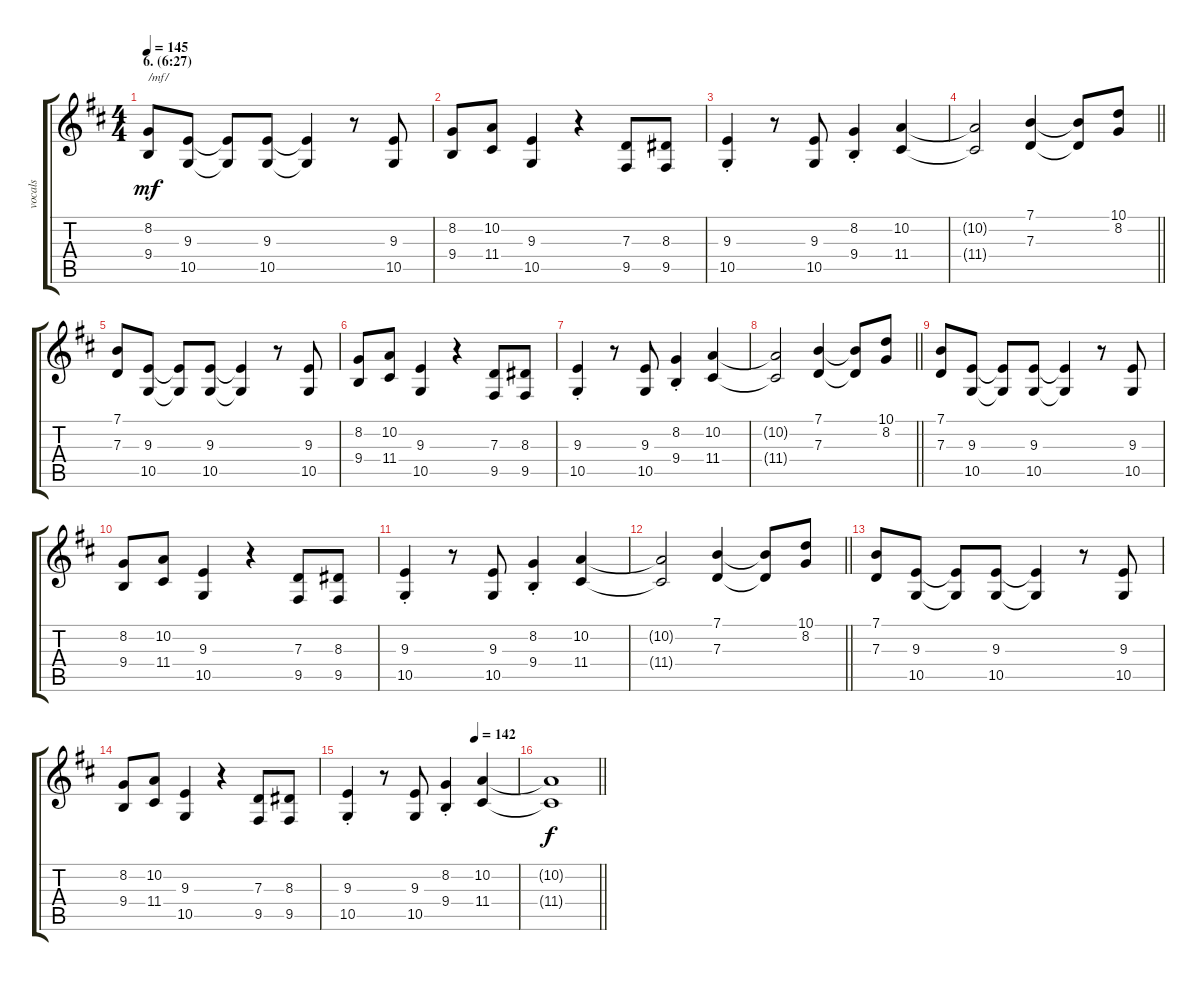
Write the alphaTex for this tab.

\track ("vocals" "vocals") {instrument clarinet}
\staff {score tabs}
\tuning (E4 B3 G3 D3 A2 E2) {hide}
\ts (4 4)
\section ("" "6. (6:27)")
\tempo 145
\clef g2
\ks d
(8.2 9.4).8{txt "/mf/" dy mf} (9.3 10.5).8 (9.3{t} 10.5{t}).8 (9.3 10.5).8 (9.3{t} 10.5{t}).4 r.8 (9.3 10.5).8 |
(8.2 9.4).8 (10.2 11.4).8 (9.3 10.5).4 r.4 (7.3 9.5).8 (8.3 9.5).8 |
(9.3{st} 10.5{st}).4 r.8 (9.3 10.5).8 (8.2{st} 9.4{st}).4 (10.2 11.4).4 |
\barLineRight lightlight
(10.2{t} 11.4{t}).2 (7.1 7.3).4 (7.1{t} 7.3{t}).8 (10.1 8.2).8 |
(7.1 7.3).8 (9.3 10.5).8 (9.3{t} 10.5{t}).8 (9.3 10.5).8 (9.3{t} 10.5{t}).4 r.8 (9.3 10.5).8 |
(8.2 9.4).8 (10.2 11.4).8 (9.3 10.5).4 r.4 (7.3 9.5).8 (8.3 9.5).8 |
(9.3{st} 10.5{st}).4 r.8 (9.3 10.5).8 (8.2{st} 9.4{st}).4 (10.2 11.4).4 |
\barLineRight lightlight
(10.2{t} 11.4{t}).2 (7.1 7.3).4 (7.1{t} 7.3{t}).8 (10.1 8.2).8 |
(7.1 7.3).8 (9.3 10.5).8 (9.3{t} 10.5{t}).8 (9.3 10.5).8 (9.3{t} 10.5{t}).4 r.8 (9.3 10.5).8 |
(8.2 9.4).8 (10.2 11.4).8 (9.3 10.5).4 r.4 (7.3 9.5).8 (8.3 9.5).8 |
(9.3{st} 10.5{st}).4 r.8 (9.3 10.5).8 (8.2{st} 9.4{st}).4 (10.2 11.4).4 |
\barLineRight lightlight
(10.2{t} 11.4{t}).2 (7.1 7.3).4 (7.1{t} 7.3{t}).8 (10.1 8.2).8 |
(7.1 7.3).8 (9.3 10.5).8 (9.3{t} 10.5{t}).8 (9.3 10.5).8 (9.3{t} 10.5{t}).4 r.8 (9.3 10.5).8 |
(8.2 9.4).8 (10.2 11.4).8 (9.3 10.5).4 r.4 (7.3 9.5).8 (8.3 9.5).8 |
\tempo (142 0.75)
(9.3{st} 10.5{st}).4 r.8 (9.3 10.5).8 (8.2{st} 9.4{st}).4 (10.2 11.4).4 |
\barLineRight lightlight
(10.2{t} 11.4{t}).1{dy f}
